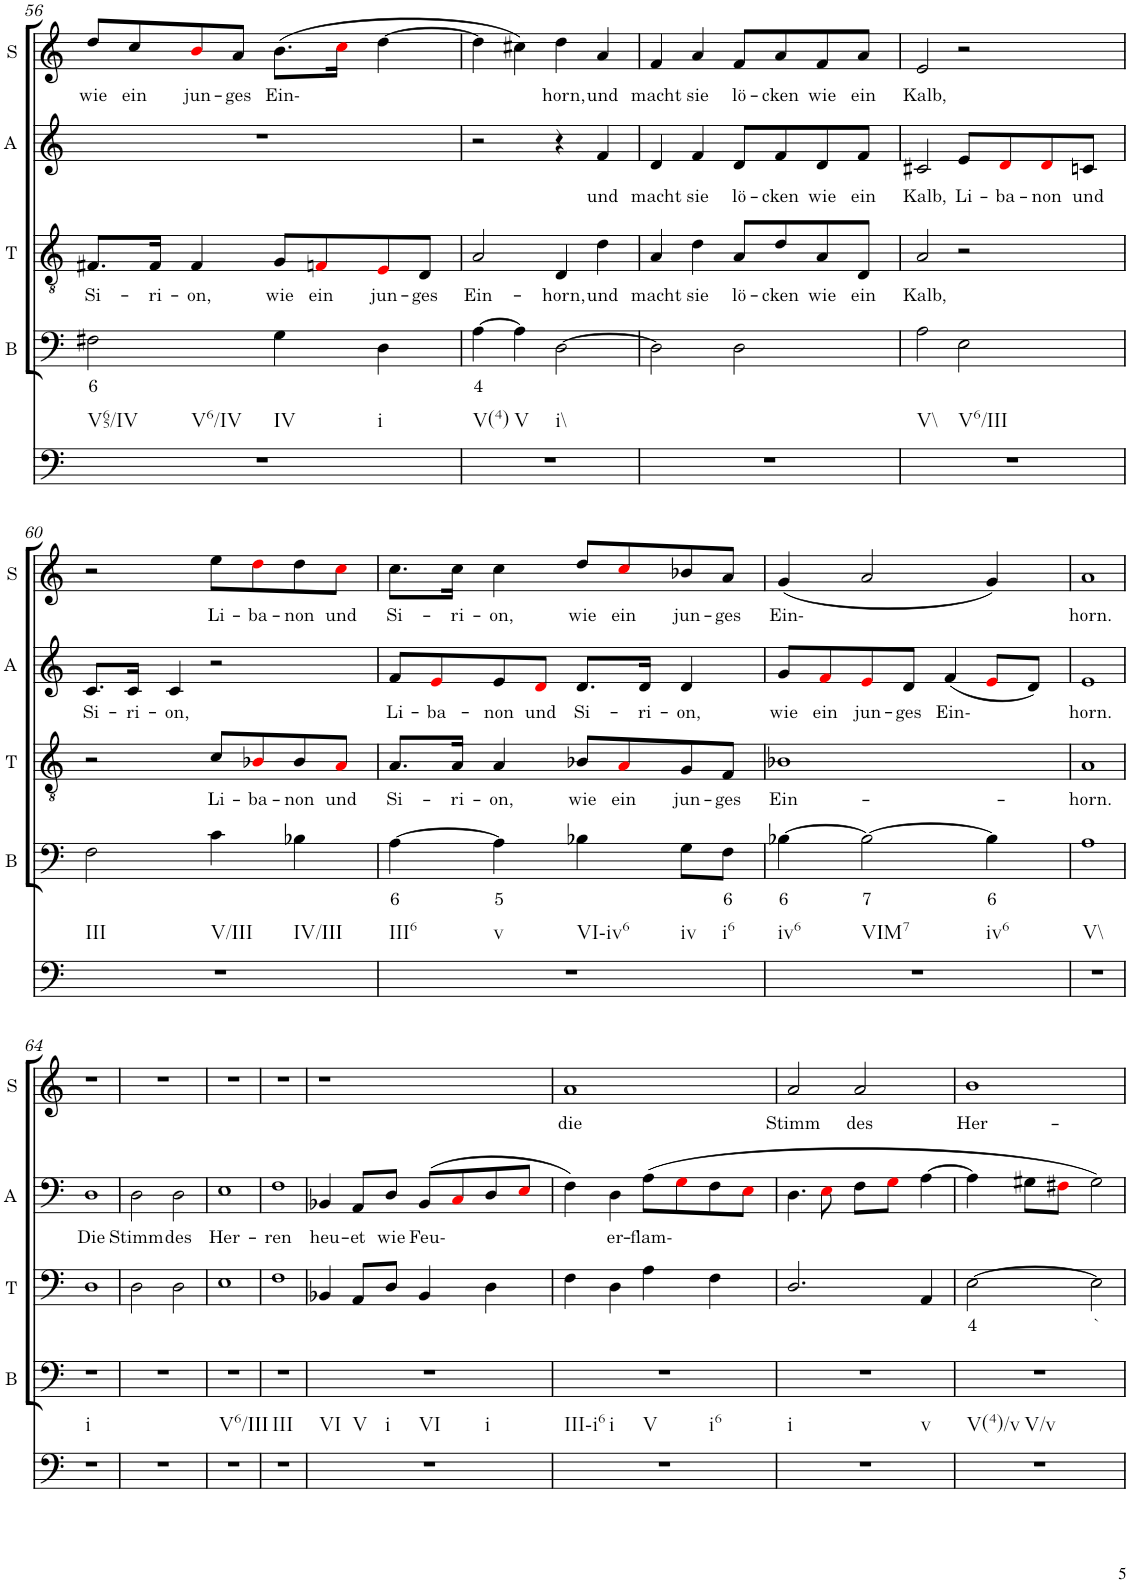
**kern	**kern	**text	**kern	**text	**kern	**text	**kern	**text
*part5	*part4	*part4	*part3	*part3	*part2	*part2	*part1	*part1
*staff5	*staff4	*staff4	*staff3	*staff3	*staff2	*staff2	*staff1	*staff1
*I"Continuo	*I"Bass	*	*I"Tenor	*	*I"Alto	*	*I"Soprano	*
*	*I'B	*	*I'T	*	*I'A	*	*I'S	*
!!LO:PB:g=z
*clefG2	*clefG2	*	*clefG2	*	*clefF4	*	*clefF4	*
*k[]	*k[]	*	*k[]	*	*k[]	*	*k[]	*
*M4/4	*M4/4	*	*M4/4	*	*M4/4	*	*M4/4	*
=56	=56	=56	=56	=56	=56	=56	=56	=56
!LO:TX:b:t=V65/IV	!	!	!	!	!	!	!	!
!LO:TX:b:t=V6/IV	!	!	!	!	!	!	!	!
!LO:TX:b:t=IV	!	!	!	!	!	!	!	!
!LO:TX:b:t=i	!	!	!	!	!	!	!	!
!	!	!LO:LY:b	!	!LO:LY:b	!	!	!	!LO:LY:b
1r	2F#X\	6	8.F#X/L	Si-	1r	.	8dd/L	wie
!	!	!	!	!	!	!	!	!LO:LY:b
.	.	.	.	.	.	.	8cc/	ein
!	!	!	!	!LO:LY:b	!	!	!	!
.	.	.	16F#/Jk	ri-	.	.	.	.
!	!	!	!	!LO:LY:b	!	!	!	!LO:LY:b
.	.	.	4F#/	on,	.	.	8bi/	jun-
!	!	!	!	!	!	!	!	!LO:LY:b
.	.	.	.	.	.	.	8a/J	ges
!	!	!	!	!LO:LY:b	!	!	!	!LO:LY:b
.	4G\	.	8G/L	wie	.	.	(8.b\L	Ein-
!	!	!	!	!LO:LY:b	!	!	!	!
.	.	.	8Fni/	ein	.	.	.	.
.	.	.	.	.	.	.	16cci\Jk	.
!	!	!	!	!LO:LY:b	!	!	!	!
.	4D\	.	8Ei/	jun-	.	.	[4dd\	.
!	!	!	!	!LO:LY:b	!	!	!	!
.	.	.	8D/J	ges	.	.	.	.
=57	=57	=57	=57	=57	=57	=57	=57	=57
!LO:TX:b:t=V(4)	!	!	!	!	!	!	!	!
!LO:TX:b:t=V	!	!	!	!	!	!	!	!
!LO:TX:b:t=i\\	!	!	!	!	!	!	!	!
!	!	!LO:LY:b	!	!LO:LY:b	!	!	!	!
1r	[4A\	4	2A/	Ein-	2r	.	4dd\]	.
.	4A\]	.	.	.	.	.	4cc#X\)	.
!	!	!	!	!LO:LY:b	!	!	!	!LO:LY:b
.	[2D\	.	4D/	horn,	4r	.	4dd\	horn,
!	!	!	!	!LO:LY:b	!	!LO:LY:b	!	!LO:LY:b
.	.	.	4d\	und	4f/	und	4a/	und
=58	=58	=58	=58	=58	=58	=58	=58	=58
!	!	!	!	!LO:LY:b	!	!LO:LY:b	!	!LO:LY:b
1r	2D\]	.	4A/	macht	4d/	macht	4f/	macht
!	!	!	!	!LO:LY:b	!	!LO:LY:b	!	!LO:LY:b
.	.	.	4d\	sie	4f/	sie	4a/	sie
!	!	!	!	!LO:LY:b	!	!LO:LY:b	!	!LO:LY:b
.	2D\	.	8A/L	lö-	8d/L	lö-	8f/L	lö-
!	!	!	!	!LO:LY:b	!	!LO:LY:b	!	!LO:LY:b
.	.	.	8d/	cken	8f/	cken	8a/	cken
!	!	!	!	!LO:LY:b	!	!LO:LY:b	!	!LO:LY:b
.	.	.	8A/	wie	8d/	wie	8f/	wie
!	!	!	!	!LO:LY:b	!	!LO:LY:b	!	!LO:LY:b
.	.	.	8D/J	ein	8f/J	ein	8a/J	ein
=59	=59	=59	=59	=59	=59	=59	=59	=59
!LO:TX:b:t=V\\	!	!	!	!	!	!	!	!
!LO:TX:b:t=V6/III	!	!	!	!	!	!	!	!
!	!	!	!	!LO:LY:b	!	!LO:LY:b	!	!LO:LY:b
1r	2A\	.	2A/	Kalb,	2c#X/	Kalb,	2e/	Kalb,
!	!	!	!	!	!	!LO:LY:b	!	!
.	2E\	.	2r	.	8e/L	Li-	2r	.
!	!	!	!	!	!	!LO:LY:b	!	!
.	.	.	.	.	8di/	ba-	.	.
!	!	!	!	!	!	!LO:LY:b	!	!
.	.	.	.	.	8di/	non	.	.
!	!	!	!	!	!	!LO:LY:b	!	!
.	.	.	.	.	8cn/J	und	.	.
!!LO:LB:g=z
=60	=60	=60	=60	=60	=60	=60	=60	=60
!LO:TX:b:t=III	!	!	!	!	!	!	!	!
!LO:TX:b:t=V/III	!	!	!	!	!	!	!	!
!LO:TX:b:t=IV/III	!	!	!	!	!	!	!	!
!	!	!	!	!	!	!LO:LY:b	!	!
1r	2F\	.	2r	.	8.c/L	Si-	2r	.
!	!	!	!	!	!	!LO:LY:b	!	!
.	.	.	.	.	16c/Jk	ri-	.	.
!	!	!	!	!	!	!LO:LY:b	!	!
.	.	.	.	.	4c/	on,	.	.
!	!	!	!	!LO:LY:b	!	!	!	!LO:LY:b
.	4c\	.	8c/L	Li-	2r	.	8ee\L	Li-
!	!	!	!	!LO:LY:b	!	!	!	!LO:LY:b
.	.	.	8B-Xi/	ba-	.	.	8ddi\	ba-
!	!	!	!	!LO:LY:b	!	!	!	!LO:LY:b
.	4B-X\	.	8B-/	non	.	.	8dd\	non
!	!	!	!	!LO:LY:b	!	!	!	!LO:LY:b
.	.	.	8Ai/J	und	.	.	8cci\J	und
=61	=61	=61	=61	=61	=61	=61	=61	=61
!LO:TX:b:t=III6	!	!	!	!	!	!	!	!
!LO:TX:b:t=v	!	!	!	!	!	!	!	!
!LO:TX:b:t=VI-iv6	!	!	!	!	!	!	!	!
!LO:TX:b:t=iv	!	!	!	!	!	!	!	!
!LO:TX:b:t=i6	!	!	!	!	!	!	!	!
!	!	!LO:LY:b	!	!LO:LY:b	!	!LO:LY:b	!	!LO:LY:b
1r	[4A\	6	8.A/L	Si-	8f/L	Li-	8.cc\L	Si-
!	!	!	!	!	!	!LO:LY:b	!	!
.	.	.	.	.	8ei/	ba-	.	.
!	!	!	!	!LO:LY:b	!	!	!	!LO:LY:b
.	.	.	16A/Jk	ri-	.	.	16cc\Jk	ri-
!	!	!LO:LY:b	!	!LO:LY:b	!	!LO:LY:b	!	!LO:LY:b
.	4A\]	5	4A/	on,	8e/	non	4cc\	on,
!	!	!	!	!	!	!LO:LY:b	!	!
.	.	.	.	.	8di/J	und	.	.
!	!	!	!	!LO:LY:b	!	!LO:LY:b	!	!LO:LY:b
.	4B-X\	.	8B-X/L	wie	8.d/L	Si-	8dd/L	wie
!	!	!	!	!LO:LY:b	!	!	!	!LO:LY:b
.	.	.	8Ai/	ein	.	.	8cci/	ein
!	!	!	!	!	!	!LO:LY:b	!	!
.	.	.	.	.	16d/Jk	ri-	.	.
!	!	!	!	!LO:LY:b	!	!LO:LY:b	!	!LO:LY:b
.	8G\L	.	8G/	jun-	4d/	on,	8b-X/	jun-
!	!	!LO:LY:b	!	!LO:LY:b	!	!	!	!LO:LY:b
.	8F\J	6	8F/J	ges	.	.	8a/J	ges
=62	=62	=62	=62	=62	=62	=62	=62	=62
!LO:TX:b:t=iv6	!	!	!	!	!	!	!	!
!LO:TX:b:t=VIM7	!	!	!	!	!	!	!	!
!LO:TX:b:t=iv6	!	!	!	!	!	!	!	!
!	!	!LO:LY:b	!	!LO:LY:b	!	!LO:LY:b	!	!LO:LY:b
1r	[4B-X\	6	1B-X	Ein-	8g/L	wie	(4g/	Ein-
!	!	!	!	!	!	!LO:LY:b	!	!
.	.	.	.	.	8fi/	ein	.	.
!	!	!LO:LY:b	!	!	!	!LO:LY:b	!	!
.	2B-\_	7	.	.	8ei/	jun-	2a/	.
!	!	!	!	!	!	!LO:LY:b	!	!
.	.	.	.	.	8d/J	ges	.	.
!	!	!	!	!	!	!LO:LY:b	!	!
.	.	.	.	.	(4f/	Ein-	.	.
!	!	!LO:LY:b	!	!	!	!	!	!
.	4B-\]	6	.	.	8ei/L	.	4g/)	.
.	.	.	.	.	8d/J)	.	.	.
=63	=63	=63	=63	=63	=63	=63	=63	=63
!LO:TX:b:t=V\\	!	!	!	!	!	!	!	!
!	!	!	!	!LO:LY:b	!	!LO:LY:b	!	!LO:LY:b
1r	1A	.	1A	horn.	1e	horn.	1a	horn.
!!LO:LB:g=z
=64	=64	=64	=64	=64	=64	=64	=64	=64
!LO:TX:b:t=i	!	!	!	!	!	!	!	!
!	!	!	!	!	!	!LO:LY:b	!	!
1r	1r	.	1D	.	1D	Die	1r	.
=65	=65	=65	=65	=65	=65	=65	=65	=65
!	!	!	!	!	!	!LO:LY:b	!	!
1r	1r	.	2D\	.	2D\	Stimm	1r	.
!	!	!	!	!	!	!LO:LY:b	!	!
.	.	.	2D\	.	2D\	des	.	.
=66	=66	=66	=66	=66	=66	=66	=66	=66
!LO:TX:b:t=V6/III	!	!	!	!	!	!	!	!
!	!	!	!	!	!	!LO:LY:b	!	!
1r	1r	.	1E	.	1E	Her-	1r	.
=67	=67	=67	=67	=67	=67	=67	=67	=67
!LO:TX:b:t=III	!	!	!	!	!	!	!	!
!	!	!	!	!	!	!LO:LY:b	!	!
1r	1r	.	1F	.	1F	ren	1r	.
=68	=68	=68	=68	=68	=68	=68	=68	=68
!LO:TX:b:t=VI	!	!	!	!	!	!	!	!
!LO:TX:b:t=V	!	!	!	!	!	!	!	!
!LO:TX:b:t=i	!	!	!	!	!	!	!	!
!LO:TX:b:t=VI	!	!	!	!	!	!	!	!
!LO:TX:b:t=i	!	!	!	!	!	!	!	!
!	!	!	!	!	!	!LO:LY:b	!	!
1r	1r	.	4BB-X/	.	4BB-X/	heu-	1r	.
!	!	!	!	!	!	!LO:LY:b	!	!
.	.	.	8AA/L	.	8AA/L	et	.	.
!	!	!	!	!	!	!LO:LY:b	!	!
.	.	.	8D/J	.	8D/J	wie	.	.
!	!	!	!	!	!	!LO:LY:b	!	!
.	.	.	4BB-/	.	(8BB-/L	Feu-	.	.
.	.	.	.	.	8Ci/	.	.	.
.	.	.	4D\	.	8D/	.	.	.
.	.	.	.	.	8Ei/J	.	.	.
=69	=69	=69	=69	=69	=69	=69	=69	=69
!LO:TX:b:t=III-i6	!	!	!	!	!	!	!	!
!LO:TX:b:t=i	!	!	!	!	!	!	!	!
!LO:TX:b:t=V	!	!	!	!	!	!	!	!
!LO:TX:b:t=i6	!	!	!	!	!	!	!	!
!	!	!	!	!	!	!	!	!LO:LY:b
1r	1r	.	4F\	.	4F\)	.	1a	die
!	!	!	!	!	!	!LO:LY:b	!	!
.	.	.	4D\	.	4D\	er-	.	.
!	!	!	!	!	!	!LO:LY:b	!	!
.	.	.	4A\	.	(8A\L	flam-	.	.
.	.	.	.	.	8Gi\	.	.	.
.	.	.	4F\	.	8F\	.	.	.
.	.	.	.	.	8Ei\J	.	.	.
=70	=70	=70	=70	=70	=70	=70	=70	=70
!LO:TX:b:t=i	!	!	!	!	!	!	!	!
!LO:TX:b:t=v	!	!	!	!	!	!	!	!
!	!	!	!	!	!	!	!	!LO:LY:b
1r	1r	.	2.D/	.	4.D\	.	2a/	Stimm
.	.	.	.	.	8Ei\	.	.	.
!	!	!	!	!	!	!	!	!LO:LY:b
.	.	.	.	.	8F\L	.	2a/	des
.	.	.	.	.	8Gi\J	.	.	.
.	.	.	4AA/	.	[4A\	.	.	.
=71	=71	=71	=71	=71	=71	=71	=71	=71
!LO:TX:b:t=V(4)/v	!	!	!	!	!	!	!	!
!LO:TX:b:t=V/v	!	!	!	!	!	!	!	!
!	!	!	!	!LO:LY:b	!	!	!	!LO:LY:b
1r	1r	.	[2E\	4	4A\]	.	1b	Her-
.	.	.	.	.	8G#X\L	.	.	.
.	.	.	.	.	8F#Xi\J	.	.	.
!	!	!	!	!LO:LY:b	!	!	!	!
.	.	.	2E\]	`	2G#\)	.	.	.
=	=	=	=	=	=	=	=	=
*-	*-	*-	*-	*-	*-	*-	*-	*-
